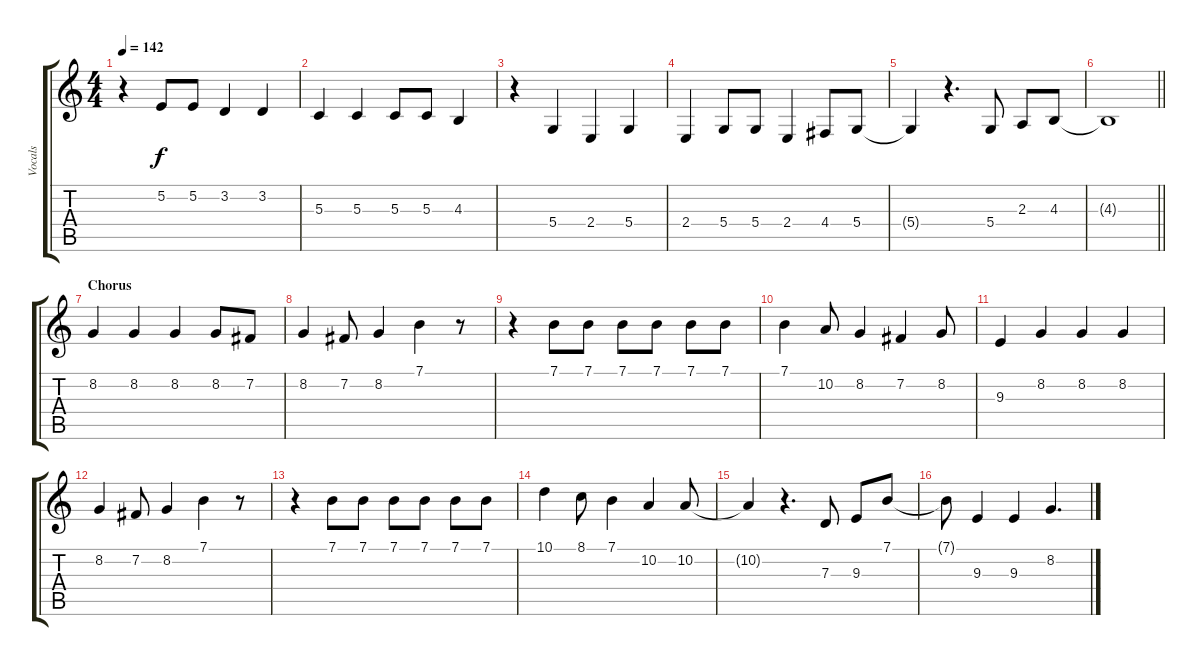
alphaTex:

\track ("Vocals" "Vocals") {instrument lead6voice}
\staff {score tabs}
\tuning (E4 B3 G3 D3 A2 E2) {hide}
\ts (4 4)
\tempo 142
\clef g2
\ks c
r.4{dy f} 5.2.8 5.2.8 3.2.4 3.2.4 |
5.3.4 5.3.4 5.3.8 5.3.8 4.3.4 |
r.4 5.4.4 2.4.4 5.4.4 |
2.4.4 5.4.8 5.4.8 2.4.4 4.4.8 5.4.8 |
5.4{t}.4 r.4{d} 5.4.8 2.3.8 4.3.8 |
\barLineRight lightlight
4.3{t}.1 |
\section ("" "Chorus")
8.2.4 8.2.4 8.2.4 8.2.8 7.2.8 |
8.2.4 7.2.8 8.2.4 7.1.4 r.8 |
r.4 7.1.8 7.1.8 7.1.8 7.1.8 7.1.8 7.1.8 |
7.1.4 10.2.8 8.2.4 7.2.4 8.2.8 |
9.3.4 8.2.4 8.2.4 8.2.4 |
8.2.4 7.2.8 8.2.4 7.1.4 r.8 |
r.4 7.1.8 7.1.8 7.1.8 7.1.8 7.1.8 7.1.8 |
10.1.4 8.1.8 7.1.4 10.2.4 10.2.8 |
10.2{t}.4 r.4{d} 7.3.8 9.3.8 7.1.8 |
7.1{t}.8 9.3.4 9.3.4 8.2.4{d}
